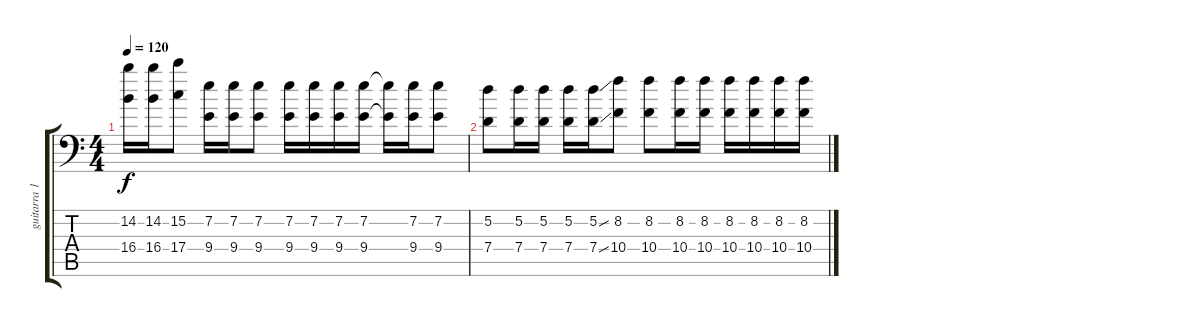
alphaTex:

\track ("guitarra 1" "guitarra 1") {instrument distortionguitar}
\staff {score tabs}
\tuning (D4 A3 F3 G2 D2 A1) {hide}
\ts (4 4)
\tempo 120
\clef f4
\ks c
(14.2 16.4).16{dy f} (14.2 16.4).16 (15.2 17.4).8 (7.2 9.4).16 (7.2 9.4).16 (7.2 9.4).8 (7.2 9.4).16 (7.2 9.4).16 (7.2 9.4).16 (7.2 9.4).16 (7.2{t} 9.4{t}).16 (7.2 9.4).16 (7.2 9.4).8 |
(5.2 7.4).8 (5.2 7.4).16 (5.2 7.4).16 (5.2 7.4).16 (5.2{ss} 7.4{ss}).16 (8.2 10.4).8 (8.2 10.4).8 (8.2 10.4).16 (8.2 10.4).16 (8.2 10.4).16 (8.2 10.4).16 (8.2 10.4).16 (8.2 10.4).16
